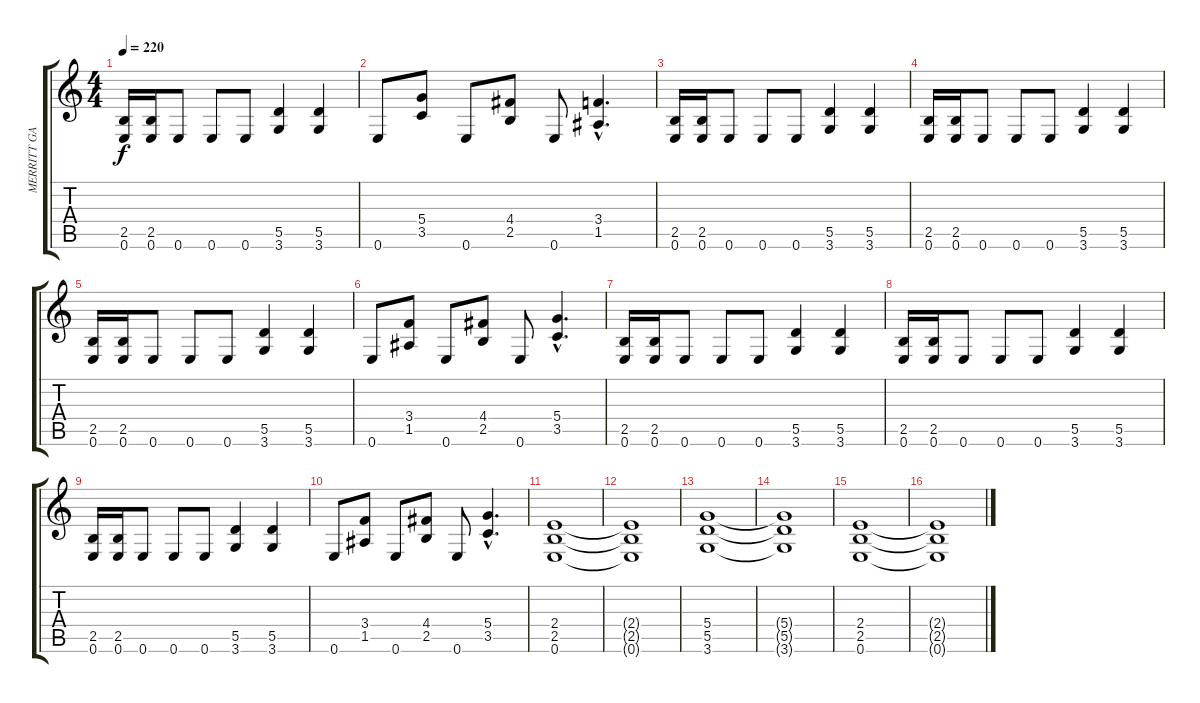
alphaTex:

\track ("MERRITT GANT - -Guitar" "MERRITT GA") {instrument distortionguitar}
\staff {score tabs}
\tuning (E4 B3 G3 D3 A2 E2) {hide}
\ts (4 4)
\tempo 220
\clef g2
\ks c
(2.5 0.6).16{dy f} (2.5 0.6).16 0.6.8 0.6.8 0.6.8 (5.5 3.6).4 (5.5 3.6).4 |
0.6.8 (5.4 3.5).8 0.6.8 (4.4 2.5).8 0.6.8 (3.4{hac} 1.5{hac}).4{d} |
(2.5 0.6).16 (2.5 0.6).16 0.6.8 0.6.8 0.6.8 (5.5 3.6).4 (5.5 3.6).4 |
(2.5 0.6).16 (2.5 0.6).16 0.6.8 0.6.8 0.6.8 (5.5 3.6).4 (5.5 3.6).4 |
(2.5 0.6).16 (2.5 0.6).16 0.6.8 0.6.8 0.6.8 (5.5 3.6).4 (5.5 3.6).4 |
0.6.8 (3.4 1.5).8 0.6.8 (4.4 2.5).8 0.6.8 (5.4{hac} 3.5{hac}).4{d} |
(2.5 0.6).16 (2.5 0.6).16 0.6.8 0.6.8 0.6.8 (5.5 3.6).4 (5.5 3.6).4 |
(2.5 0.6).16 (2.5 0.6).16 0.6.8 0.6.8 0.6.8 (5.5 3.6).4 (5.5 3.6).4 |
(2.5 0.6).16 (2.5 0.6).16 0.6.8 0.6.8 0.6.8 (5.5 3.6).4 (5.5 3.6).4 |
0.6.8 (3.4 1.5).8 0.6.8 (4.4 2.5).8 0.6.8 (5.4{hac} 3.5{hac}).4{d} |
(2.4 2.5 0.6).1 |
(2.4{t} 2.5{t} 0.6{t}).1 |
(5.4 5.5 3.6).1 |
(5.4{t} 5.5{t} 3.6{t}).1 |
(2.4 2.5 0.6).1 |
(2.4{t} 2.5{t} 0.6{t}).1
